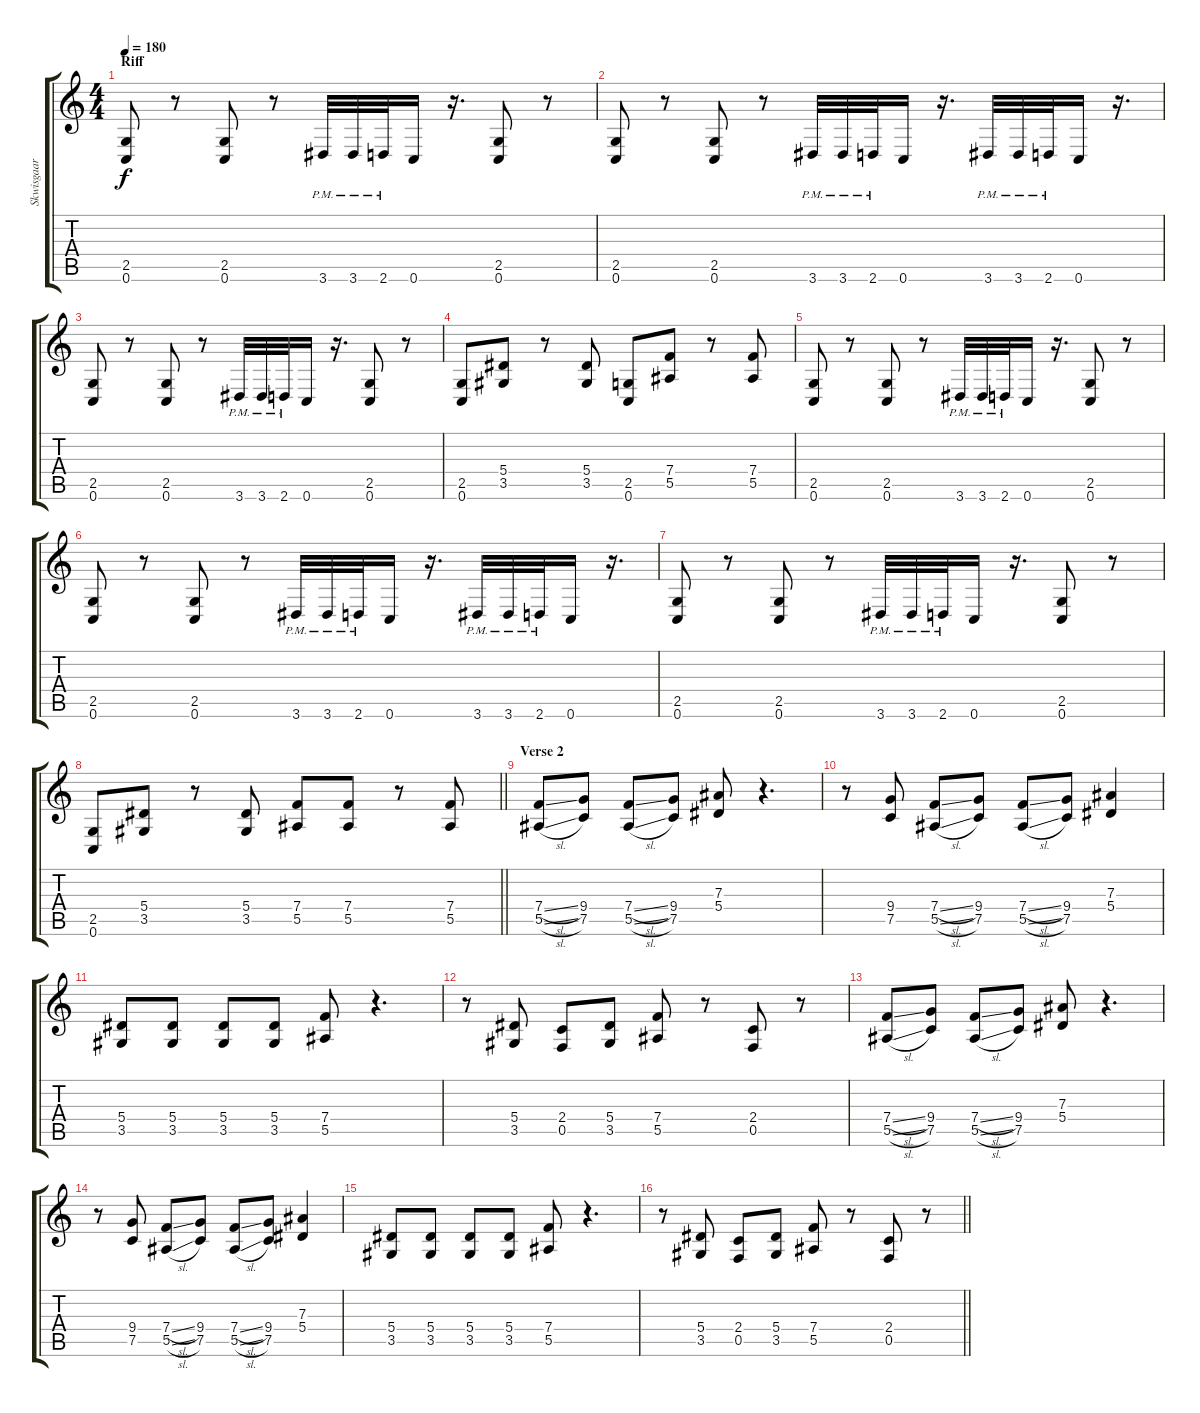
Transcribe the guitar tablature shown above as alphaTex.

\track ("Skwisgaar" "Skwisgaar") {instrument distortionguitar}
\staff {score tabs}
\tuning (C4 G3 Eb3 Bb2 F2 C2) {hide}
\ts (4 4)
\section ("" "Riff")
\tempo 180
\clef g2
\ks c
(2.5 0.6).8{dy f} r.8 (2.5 0.6).8 r.8 3.6{pm}.32 3.6{pm}.32 2.6{pm}.32 0.6.16 r.16{d} (2.5 0.6).8 r.8 |
(2.5 0.6).8 r.8 (2.5 0.6).8 r.8 3.6{pm}.32 3.6{pm}.32 2.6{pm}.32 0.6.16 r.16{d} 3.6{pm}.32 3.6{pm}.32 2.6{pm}.32 0.6.16 r.16{d} |
(2.5 0.6).8 r.8 (2.5 0.6).8 r.8 3.6{pm}.32 3.6{pm}.32 2.6{pm}.32 0.6.16 r.16{d} (2.5 0.6).8 r.8 |
(2.5 0.6).8 (5.4 3.5).8 r.8 (5.4 3.5).8 (2.5 0.6).8 (7.4 5.5).8 r.8 (7.4 5.5).8 |
(2.5 0.6).8 r.8 (2.5 0.6).8 r.8 3.6{pm}.32 3.6{pm}.32 2.6{pm}.32 0.6.16 r.16{d} (2.5 0.6).8 r.8 |
(2.5 0.6).8 r.8 (2.5 0.6).8 r.8 3.6{pm}.32 3.6{pm}.32 2.6{pm}.32 0.6.16 r.16{d} 3.6{pm}.32 3.6{pm}.32 2.6{pm}.32 0.6.16 r.16{d} |
(2.5 0.6).8 r.8 (2.5 0.6).8 r.8 3.6{pm}.32 3.6{pm}.32 2.6{pm}.32 0.6.16 r.16{d} (2.5 0.6).8 r.8 |
\barLineRight lightlight
(2.5 0.6).8 (5.4 3.5).8 r.8 (5.4 3.5).8 (7.4 5.5).8 (7.4 5.5).8 r.8 (7.4 5.5).8 |
\section ("" "Verse 2")
(7.4{sl} 5.5{sl}).8 (9.4 7.5).8 (7.4{sl} 5.5{sl}).8 (9.4 7.5).8 (7.3 5.4).8 r.4{d} |
r.8 (9.4 7.5).8 (7.4{sl} 5.5{sl}).8 (9.4 7.5).8 (7.4{sl} 5.5{sl}).8 (9.4 7.5).8 (7.3 5.4).4 |
(5.4 3.5).8 (5.4 3.5).8 (5.4 3.5).8 (5.4 3.5).8 (7.4 5.5).8 r.4{d} |
r.8 (5.4 3.5).8 (2.4 0.5).8 (5.4 3.5).8 (7.4 5.5).8 r.8 (2.4 0.5).8 r.8 |
(7.4{sl} 5.5{sl}).8 (9.4 7.5).8 (7.4{sl} 5.5{sl}).8 (9.4 7.5).8 (7.3 5.4).8 r.4{d} |
r.8 (9.4 7.5).8 (7.4{sl} 5.5{sl}).8 (9.4 7.5).8 (7.4{sl} 5.5{sl}).8 (9.4 7.5).8 (7.3 5.4).4 |
(5.4 3.5).8 (5.4 3.5).8 (5.4 3.5).8 (5.4 3.5).8 (7.4 5.5).8 r.4{d} |
\barLineRight lightlight
r.8 (5.4 3.5).8 (2.4 0.5).8 (5.4 3.5).8 (7.4 5.5).8 r.8 (2.4 0.5).8 r.8
